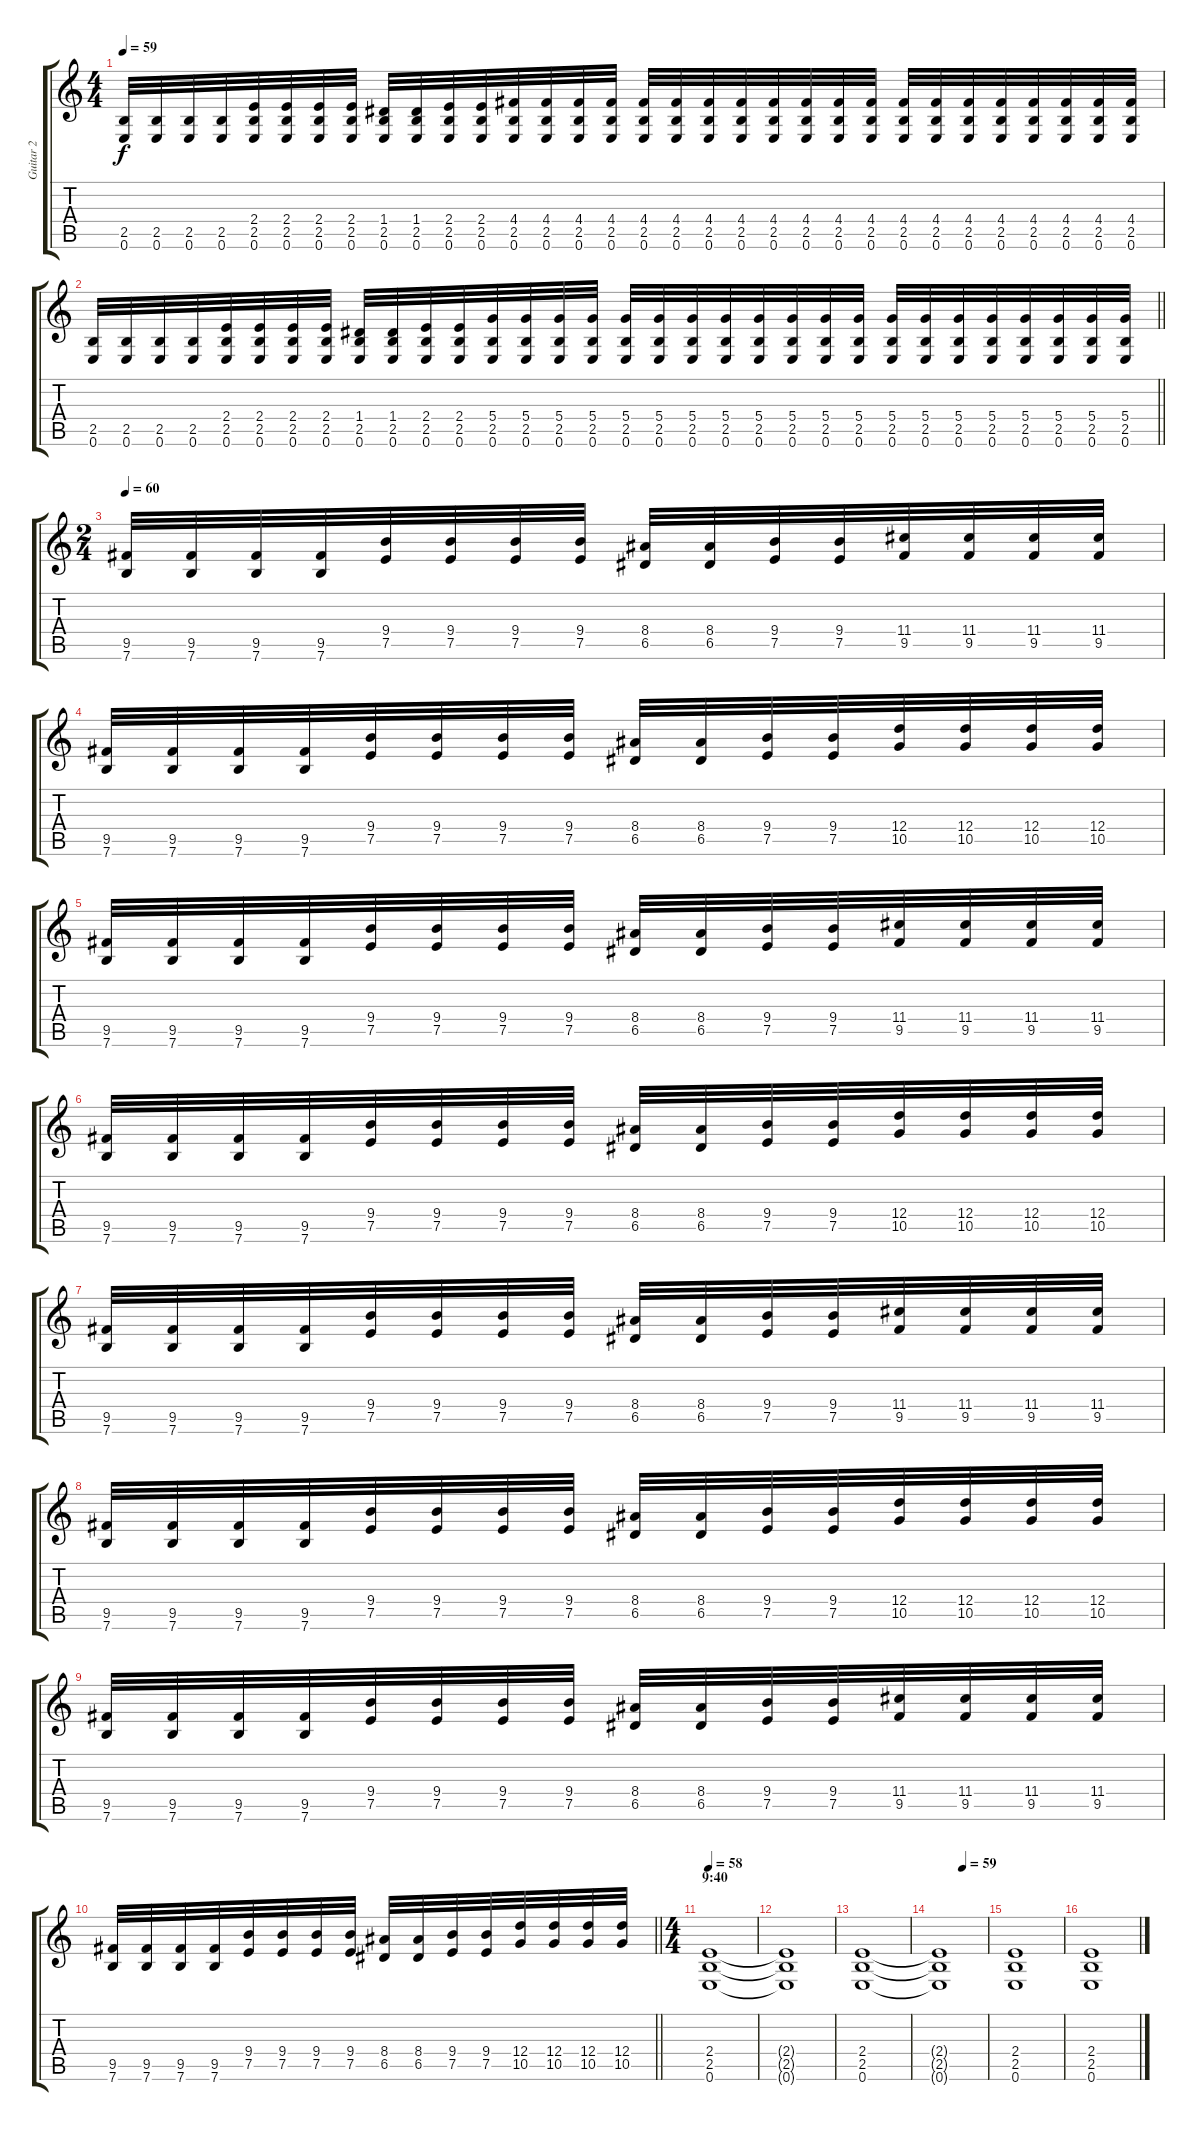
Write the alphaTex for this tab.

\track ("Guitar 2" "Guitar 2") {instrument distortionguitar}
\staff {score tabs}
\tuning (E4 B3 G3 D3 A2 E2) {hide}
\ts (4 4)
\tempo 59
\clef g2
\ks c
(2.5 0.6).32{dy f} (2.5 0.6).32 (2.5 0.6).32 (2.5 0.6).32 (2.4 2.5 0.6).32 (2.4 2.5 0.6).32 (2.4 2.5 0.6).32 (2.4 2.5 0.6).32 (1.4 2.5 0.6).32 (1.4 2.5 0.6).32 (2.4 2.5 0.6).32 (2.4 2.5 0.6).32 (4.4 2.5 0.6).32 (4.4 2.5 0.6).32 (4.4 2.5 0.6).32 (4.4 2.5 0.6).32 (4.4 2.5 0.6).32 (4.4 2.5 0.6).32 (4.4 2.5 0.6).32 (4.4 2.5 0.6).32 (4.4 2.5 0.6).32 (4.4 2.5 0.6).32 (4.4 2.5 0.6).32 (4.4 2.5 0.6).32 (4.4 2.5 0.6).32 (4.4 2.5 0.6).32 (4.4 2.5 0.6).32 (4.4 2.5 0.6).32 (4.4 2.5 0.6).32 (4.4 2.5 0.6).32 (4.4 2.5 0.6).32 (4.4 2.5 0.6).32 |
\barLineRight lightlight
(2.5 0.6).32 (2.5 0.6).32 (2.5 0.6).32 (2.5 0.6).32 (2.4 2.5 0.6).32 (2.4 2.5 0.6).32 (2.4 2.5 0.6).32 (2.4 2.5 0.6).32 (1.4 2.5 0.6).32 (1.4 2.5 0.6).32 (2.4 2.5 0.6).32 (2.4 2.5 0.6).32 (5.4 2.5 0.6).32 (5.4 2.5 0.6).32 (5.4 2.5 0.6).32 (5.4 2.5 0.6).32 (5.4 2.5 0.6).32 (5.4 2.5 0.6).32 (5.4 2.5 0.6).32 (5.4 2.5 0.6).32 (5.4 2.5 0.6).32 (5.4 2.5 0.6).32 (5.4 2.5 0.6).32 (5.4 2.5 0.6).32 (5.4 2.5 0.6).32 (5.4 2.5 0.6).32 (5.4 2.5 0.6).32 (5.4 2.5 0.6).32 (5.4 2.5 0.6).32 (5.4 2.5 0.6).32 (5.4 2.5 0.6).32 (5.4 2.5 0.6).32 |
\ts (2 4)
\tempo 60
(9.5 7.6).32 (9.5 7.6).32 (9.5 7.6).32 (9.5 7.6).32 (9.4 7.5).32 (9.4 7.5).32 (9.4 7.5).32 (9.4 7.5).32 (8.4 6.5).32 (8.4 6.5).32 (9.4 7.5).32 (9.4 7.5).32 (11.4 9.5).32 (11.4 9.5).32 (11.4 9.5).32 (11.4 9.5).32 |
(9.5 7.6).32 (9.5 7.6).32 (9.5 7.6).32 (9.5 7.6).32 (9.4 7.5).32 (9.4 7.5).32 (9.4 7.5).32 (9.4 7.5).32 (8.4 6.5).32 (8.4 6.5).32 (9.4 7.5).32 (9.4 7.5).32 (12.4 10.5).32 (12.4 10.5).32 (12.4 10.5).32 (12.4 10.5).32 |
(9.5 7.6).32 (9.5 7.6).32 (9.5 7.6).32 (9.5 7.6).32 (9.4 7.5).32 (9.4 7.5).32 (9.4 7.5).32 (9.4 7.5).32 (8.4 6.5).32 (8.4 6.5).32 (9.4 7.5).32 (9.4 7.5).32 (11.4 9.5).32 (11.4 9.5).32 (11.4 9.5).32 (11.4 9.5).32 |
(9.5 7.6).32 (9.5 7.6).32 (9.5 7.6).32 (9.5 7.6).32 (9.4 7.5).32 (9.4 7.5).32 (9.4 7.5).32 (9.4 7.5).32 (8.4 6.5).32 (8.4 6.5).32 (9.4 7.5).32 (9.4 7.5).32 (12.4 10.5).32 (12.4 10.5).32 (12.4 10.5).32 (12.4 10.5).32 |
(9.5 7.6).32 (9.5 7.6).32 (9.5 7.6).32 (9.5 7.6).32 (9.4 7.5).32 (9.4 7.5).32 (9.4 7.5).32 (9.4 7.5).32 (8.4 6.5).32 (8.4 6.5).32 (9.4 7.5).32 (9.4 7.5).32 (11.4 9.5).32 (11.4 9.5).32 (11.4 9.5).32 (11.4 9.5).32 |
(9.5 7.6).32 (9.5 7.6).32 (9.5 7.6).32 (9.5 7.6).32 (9.4 7.5).32 (9.4 7.5).32 (9.4 7.5).32 (9.4 7.5).32 (8.4 6.5).32 (8.4 6.5).32 (9.4 7.5).32 (9.4 7.5).32 (12.4 10.5).32 (12.4 10.5).32 (12.4 10.5).32 (12.4 10.5).32 |
(9.5 7.6).32 (9.5 7.6).32 (9.5 7.6).32 (9.5 7.6).32 (9.4 7.5).32 (9.4 7.5).32 (9.4 7.5).32 (9.4 7.5).32 (8.4 6.5).32 (8.4 6.5).32 (9.4 7.5).32 (9.4 7.5).32 (11.4 9.5).32 (11.4 9.5).32 (11.4 9.5).32 (11.4 9.5).32 |
\barLineRight lightlight
(9.5 7.6).32 (9.5 7.6).32 (9.5 7.6).32 (9.5 7.6).32 (9.4 7.5).32 (9.4 7.5).32 (9.4 7.5).32 (9.4 7.5).32 (8.4 6.5).32 (8.4 6.5).32 (9.4 7.5).32 (9.4 7.5).32 (12.4 10.5).32 (12.4 10.5).32 (12.4 10.5).32 (12.4 10.5).32 |
\ts (4 4)
\section ("" "9:40")
\tempo 58
(2.4 2.5 0.6).1 |
(2.4{t} 2.5{t} 0.6{t}).1 |
(2.4 2.5 0.6).1 |
\tempo (59 0.5)
(2.4{t} 2.5{t} 0.6{t}).1 |
(2.4 2.5 0.6).1 |
(2.4 2.5 0.6).1
